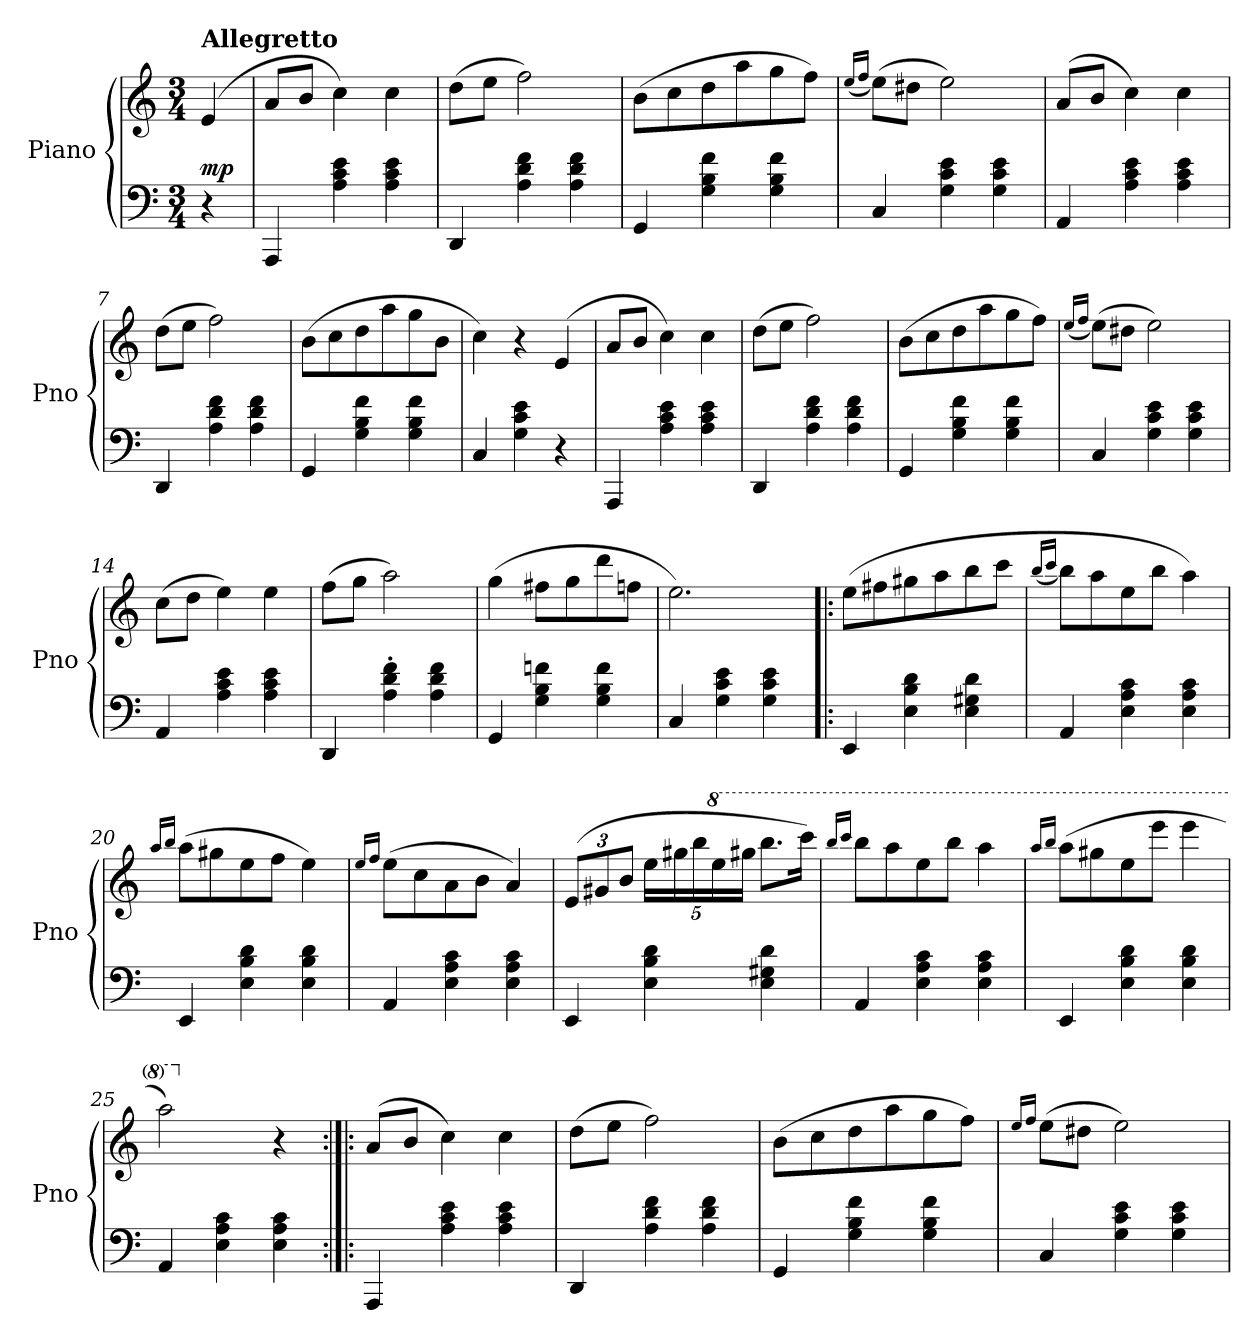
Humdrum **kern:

**kern	**kern	**dynam
*part1	*part1	*part1
*staff2	*staff1	*staff1/2
*I"Piano	*	*
*I'Pno	*	*
*clefF4	*clefG2	*
*k[]	*k[]	*
*M3/4	*M3/4	*
=1	=1	=1
!	!LO:TX:a:B:t=Allegretto	!
!	!	!LO:DY:a=2
4r	(>4e/	mp
=2	=2	=2
4AAA/	8a/L	.
.	8b/J	.
4A\ 4c\ 4e\	4cc\)	.
4A\ 4c\ 4e\	4cc\	.
=3	=3	=3
4DD/	(>8dd\L	.
.	8ee\J	.
4A\ 4d\ 4f\	2ff\)	.
4A\ 4d\ 4f\	.	.
=4	=4	=4
4GG/	(>8b\L	.
.	8cc\	.
4G\ 4B\ 4f\	8dd\	.
.	8aa\	.
4G\ 4B\ 4f\	8gg\	.
.	8ff\J)	.
=5	=5	=5
.	(<16qee/LL	.
.	16qff/JJ	.
4C/	(>8ee\L)	.
.	8dd#X\J	.
4G\ 4c\ 4e\	2ee\)	.
4G\ 4c\ 4e\	.	.
!!LO:LB:g=z
=6	=6	=6
4AA/	(>8a/L	.
.	8b/J	.
4A\ 4c\ 4e\	4cc\)	.
4A\ 4c\ 4e\	4cc\	.
=7	=7	=7
4DD/	(>8dd\L	.
.	8ee\J	.
4A\ 4d\ 4f\	2ff\)	.
4A\ 4d\ 4f\	.	.
=8	=8	=8
4GG/	(>8b\L	.
.	8cc\	.
4G\ 4B\ 4f\	8dd\	.
.	8aa\	.
4G\ 4B\ 4f\	8gg\	.
.	8b\J	.
=9	=9	=9
4C/	4cc\)	.
4G\ 4c\ 4e\	4r	.
4r	(<4e/	.
=10	=10	=10
4AAA/	8a/L	.
.	8b/J	.
4A\ 4c\ 4e\	4cc\)	.
4A\ 4c\ 4e\	4cc\	.
!!LO:LB:g=z
=11	=11	=11
4DD/	(>8dd\L	.
.	8ee\J	.
4A\ 4d\ 4f\	2ff\)	.
4A\ 4d\ 4f\	.	.
=12	=12	=12
4GG/	(>8b\L	.
.	8cc\	.
4G\ 4B\ 4f\	8dd\	.
.	8aa\	.
4G\ 4B\ 4f\	8gg\	.
.	8ff\J)	.
=13	=13	=13
.	(<16qee/LL	.
.	16qff/JJ	.
4C/	(>8ee\L)	.
.	8dd#X\J	.
4G\ 4c\ 4e\	2ee\)	.
4G\ 4c\ 4e\	.	.
=14	=14	=14
4AA/	(>8cc\L	.
.	8dd\J	.
4A\ 4c\ 4e\	4ee\)	.
4A\ 4c\ 4e\	4ee\	.
=15	=15	=15
4DD/	(>8ff\L	.
.	8gg\J	.
4A\' 4d\' 4f\'	2aa\)	.
4A\ 4d\ 4f\	.	.
!!LO:LB:g=z
=16	=16	=16
4GG/	(>4gg\	.
4G\ 4B\ 4fn\	8ff#X\L	.
.	8gg\	.
4G\ 4B\ 4f\	8ddd\	.
.	8ffn\J	.
=17	=17	=17
4C/	2.ee\)	.
4G\ 4c\ 4e\	.	.
4G\ 4c\ 4e\	.	.
=18!|:	=18!|:	=18!|:
4EE/	(>8ee\L	.
.	8ff#X\	.
4E\ 4B\ 4d\	8gg#X\	.
.	8aa\	.
4E\ 4G#X\ 4d\	8bb\	.
.	8ccc\J	.
=19	=19	=19
.	(<16qbb/LL	.
.	16qccc/JJ	.
4AA/	8bb\L)	.
.	8aa\	.
4E\ 4A\ 4c\	8ee\	.
.	8bb\J	.
4E\ 4A\ 4c\	4aa\)	.
=20	=20	=20
.	16qaa/LL	.
.	16qbb/JJ	.
4EE/	(>8aa\L	.
.	8gg#X\	.
4E\ 4B\ 4d\	8ee\	.
.	8ff\J	.
4E\ 4B\ 4d\	4ee\)	.
!!LO:LB:g=z
=21	=21	=21
.	16qee/LL	.
.	16qff/JJ	.
4AA/	(>8ee\L	.
.	8cc\	.
4E\ 4A\ 4c\	8a\	.
.	8b\J	.
4E\ 4A\ 4c\	4a/)	.
=22	=22	=22
4EE/	(>12e/L	.
.	12g#X/	.
.	12b/J	.
4E\ 4B\ 4d\	20ee\LL	.
.	20gg#X\	.
.	20bb\	.
*	*8va	*
.	20eee\	.
.	20ggg#X\JJ	.
4E\ 4G#X\ 4d\	8.bbb\L	.
.	16cccc\Jk)	.
=23	=23	=23
.	16qbbb/LL	.
.	16qcccc/JJ	.
4AA/	8bbb\L	.
.	8aaa\	.
4E\ 4A\ 4c\	8eee\	.
.	8bbb\J	.
4E\ 4A\ 4c\	4aaa\	.
=24	=24	=24
.	16qaaa/LL	.
.	16qbbb/JJ	.
4EE/	(>8aaa\L	.
.	8ggg#X\	.
4E\ 4B\ 4d\	8eee\	.
.	8eeee\J	.
4E\ 4B\ 4d\	4eeee\	.
=25	=25	=25
4AA/	2aaa\)	.
4E\ 4A\ 4c\	.	.
*	*X8va	*
4E\ 4A\ 4c\	4r	.
!!LO:PB:g=z
=26:|!|:	=26:|!|:	=26:|!|:
4AAA/	(>8a/L	.
.	8b/J	.
4A\ 4c\ 4e\	4cc\)	.
4A\ 4c\ 4e\	4cc\	.
=27	=27	=27
4DD/	(>8dd\L	.
.	8ee\J	.
4A\ 4d\ 4f\	2ff\)	.
4A\ 4d\ 4f\	.	.
=28	=28	=28
4GG/	(>8b\L	.
.	8cc\	.
4G\ 4B\ 4f\	8dd\	.
.	8aa\	.
4G\ 4B\ 4f\	8gg\	.
.	8ff\J)	.
=29	=29	=29
.	16qee/LL	.
.	16qff/JJ	.
4C/	(>8ee\L	.
.	8dd#X\J	.
4G\ 4c\ 4e\	2ee\)	.
4G\ 4c\ 4e\	.	.
=	=	=
*-	*-	*-
